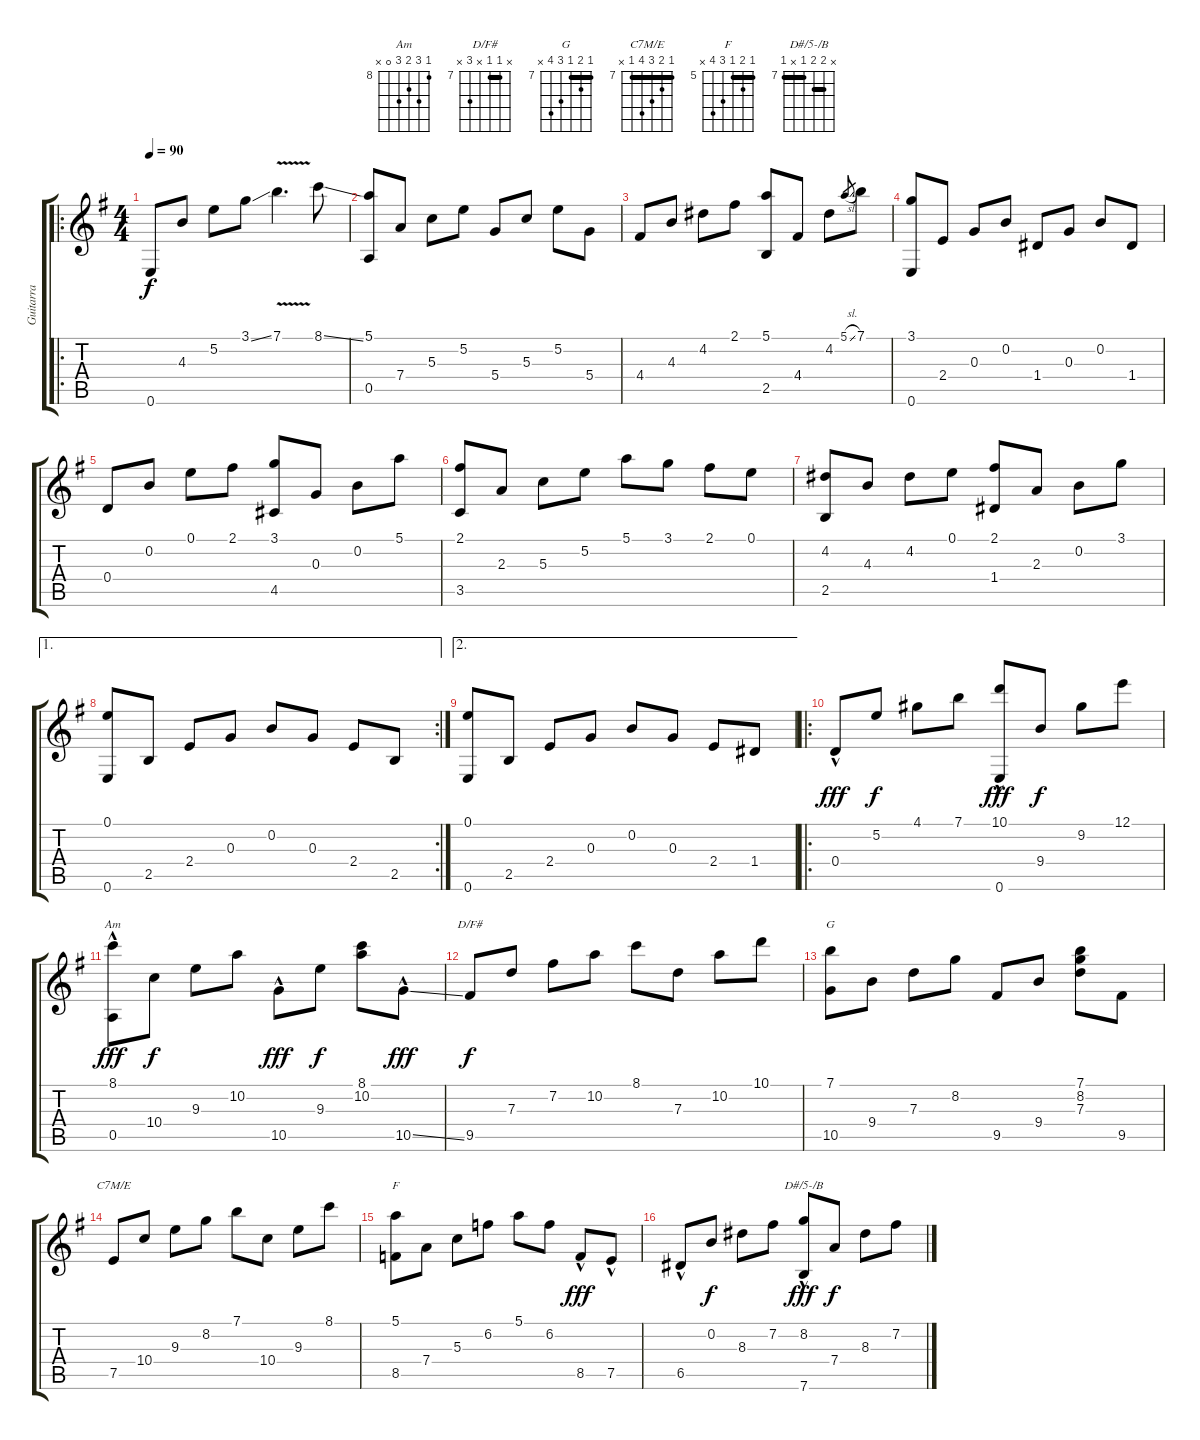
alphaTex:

\track ("Guitarra" "Guitarra") {instrument acousticguitarnylon}
\staff {score tabs}
\tuning (E4 B3 G3 D3 A2 E2) {hide}
\chord ("Am" 8 10 9 10 0 x) {firstfret 8}
\chord ("D/F#" x 7 7 x 9 x) {firstfret 7 barre 7}
\chord ("G" 7 8 7 9 10 x) {firstfret 7 barre 7}
\chord ("C7M/E" 7 8 9 10 7 x) {firstfret 7 barre 7}
\chord ("F" 5 6 5 7 8 x) {firstfret 5 barre 5}
\chord ("D#/5-/B" x 8 8 7 x 7) {firstfret 7 barre (7 8)}
\ro
\ts (4 4)
\tempo 90
\clef g2
\ks eminor
0.6.8{dy f instrument acousticguitarnylon} 4.3.8 5.2.8 3.1{ss}.8 7.1{v}.4{d} 8.1{ss}.8 |
(5.1 0.5).8 7.4.8 5.3.8 5.2.8 5.4.8 5.3.8 5.2.8 5.4.8 |
4.4.8 4.3.8 4.2.8 2.1.8 (5.1 2.5).8 4.4.8 4.2.8 5.1{sl}.8{gr} 7.1.8 |
(3.1 0.6).8 2.4.8 0.3.8 0.2.8 1.4.8 0.3.8 0.2.8 1.4.8 |
0.4.8 0.2.8 0.1.8 2.1.8 (3.1 4.5).8 0.3.8 0.2.8 5.1.8 |
(2.1 3.5).8 2.3.8 5.3.8 5.2.8 5.1.8 3.1.8 2.1.8 0.1.8 |
(4.2 2.5).8 4.3.8 4.2.8 0.1.8 (2.1 1.4).8 2.3.8 0.2.8 3.1.8 |
\ae 1
\rc 2
(0.1 0.6).8 2.5.8 2.4.8 0.3.8 0.2.8 0.3.8 2.4.8 2.5.8 |
\ae 2
(0.1 0.6).8 2.5.8 2.4.8 0.3.8 0.2.8 0.3.8 2.4.8 1.4.8 |
\ro
0.4{hac}.8{dy fff} 5.2.8{dy f} 4.1.8 7.1.8 (10.1 0.6{hac}).8{dy fff} 9.4.8{dy f} 9.2.8 12.1.8 |
(8.1 0.5{hac}).8{ch "Am" dy fff} 10.4.8{dy f} 9.3.8 10.2.8 10.5{hac}.8{dy fff} 9.3.8{dy f} (8.1 10.2).8 10.5{ss hac}.8{dy fff} |
9.5.8{ch "D/F#" dy f} 7.3.8 7.2.8 10.2.8 8.1.8 7.3.8 10.2.8 10.1.8 |
(7.1 10.5).8{ch "G"} 9.4.8 7.3.8 8.2.8 9.5.8 9.4.8 (7.1 8.2 7.3).8 9.5.8 |
7.5.8{ch "C7M/E"} 10.4.8 9.3.8 8.2.8 7.1.8 10.4.8 9.3.8 8.1.8 |
(5.1 8.5).8{ch "F"} 7.4.8 5.3.8 6.2.8 5.1.8 6.2.8 8.5{hac}.8{dy fff} 7.5{hac}.8 |
6.5{hac}.8 0.2.8{dy f} 8.3.8 7.2.8 (8.2 7.6{hac}).8{ch "D#/5-/B" dy fff} 7.4.8{dy f} 8.3.8 7.2.8
